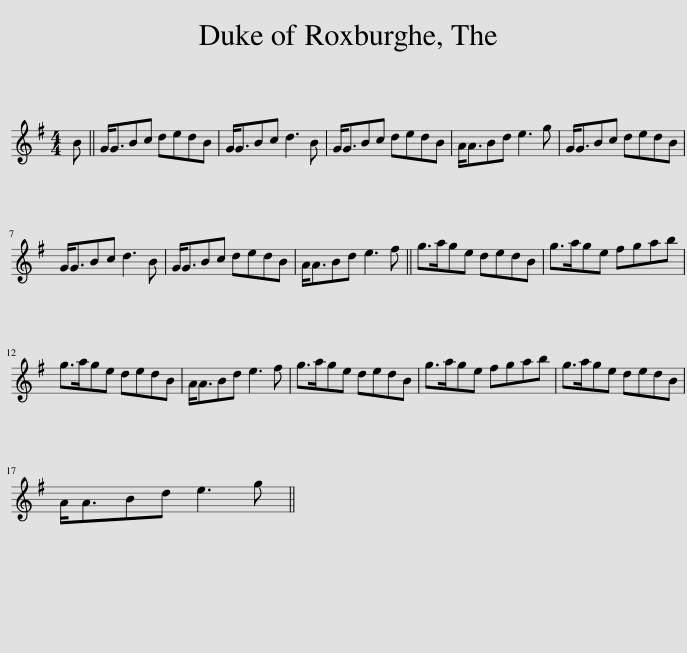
X:1
L:1/8
M:4/4
I:linebreak $
K:G
V:1 treble
V:1
 B || G<GBc dedB | G<GBc d3 B | G<GBc dedB | A<ABd e3 g | %5
 G<GBc dedB |$ G<GBc d3 B | G<GBc dedB | A<ABd e3 f || g>age dedB | %10
 g>age fgab |$ g>age dedB | A<ABd e3 f | g>age dedB | g>age fgab | %15
 g>age dedB |$ A<ABd e3 g || %17
